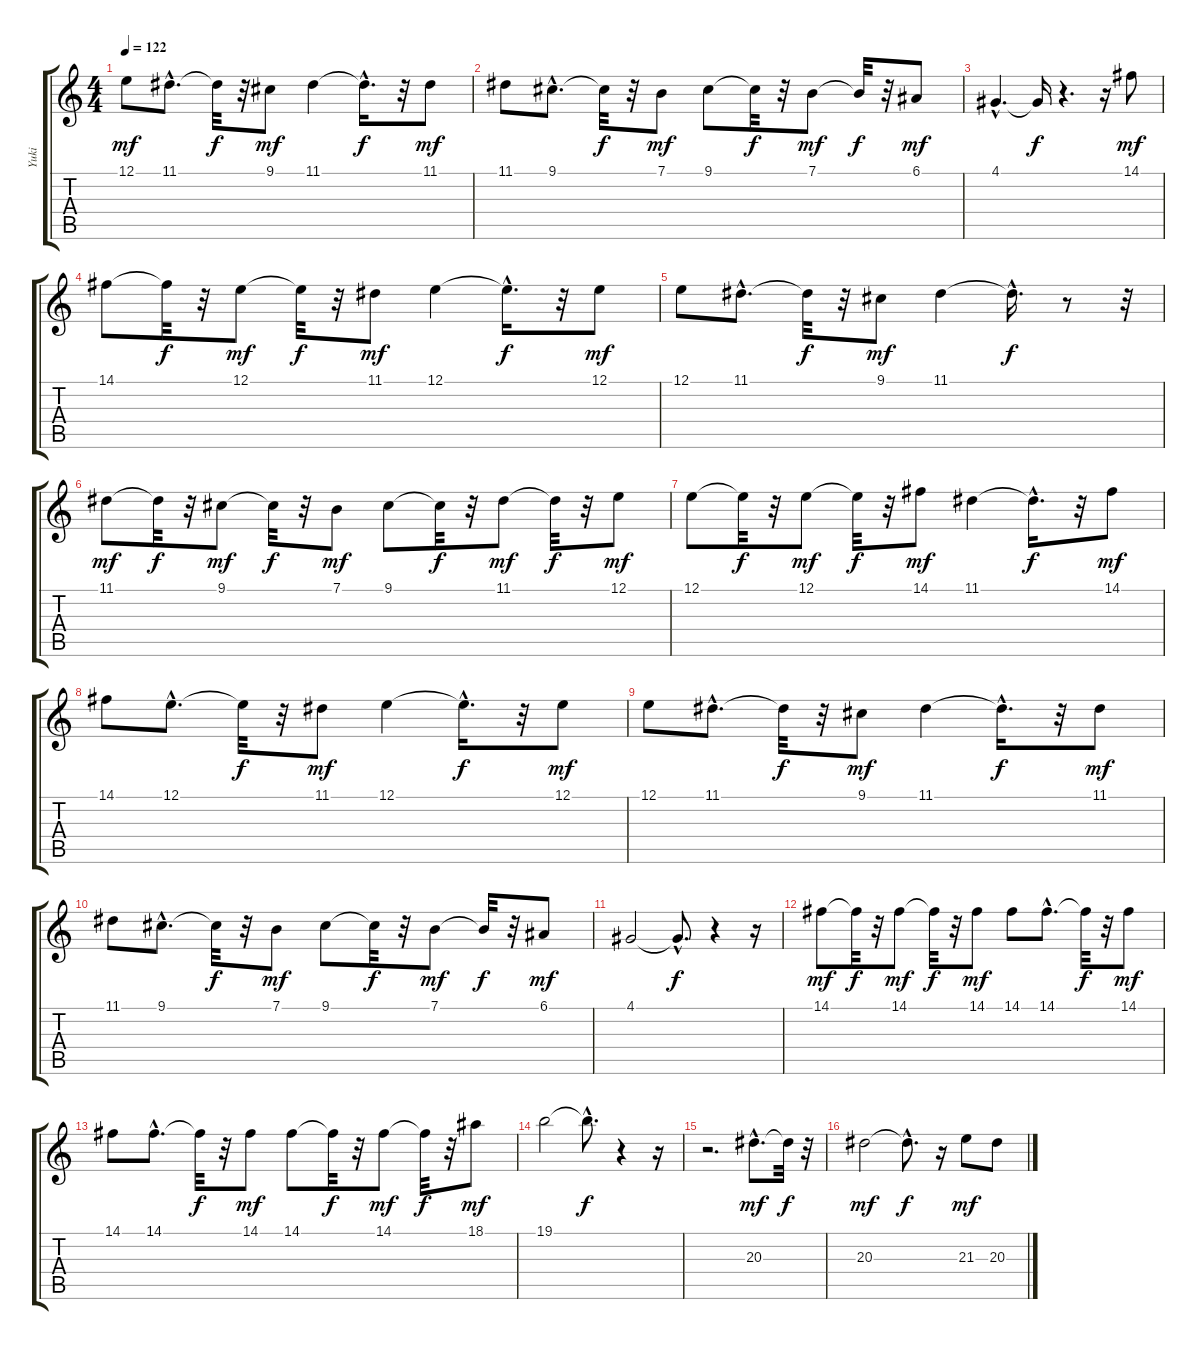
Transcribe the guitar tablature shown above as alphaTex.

\track ("Yuki" "Yuki") {instrument tenorsax}
\staff {score tabs}
\tuning (E4 B3 G3 D3 A2 E2) {hide}
\ts (4 4)
\tempo 122
\clef g2
\ks c
12.1.8{dy mf} 11.1{hac}.8{d} 11.1{t}.32{dy f} r.32 9.1.8{dy mf} 11.1.4 11.1{hac t}.16{d dy f} r.32 11.1.8{dy mf} |
11.1.8 9.1{hac}.8{d} 9.1{t}.32{dy f} r.32 7.1.8{dy mf} 9.1.8 9.1{t}.32{dy f} r.32 7.1.8{dy mf} 7.1{t}.32{dy f} r.32 6.1.8{dy mf} |
4.1{hac}.4{d} 4.1{t}.16{dy f} r.4{d} r.16 14.1.8{dy mf} |
14.1.8 14.1{t}.32{dy f} r.32 12.1.8{dy mf} 12.1{t}.32{dy f} r.32 11.1.8{dy mf} 12.1.4 12.1{hac t}.16{d dy f} r.32 12.1.8{dy mf} |
12.1.8 11.1{hac}.8{d} 11.1{t}.32{dy f} r.32 9.1.8{dy mf} 11.1.4 11.1{hac t}.16{d dy f} r.8 r.32 |
11.1.8{dy mf} 11.1{t}.32{dy f} r.32 9.1.8{dy mf} 9.1{t}.32{dy f} r.32 7.1.8{dy mf} 9.1.8 9.1{t}.32{dy f} r.32 11.1.8{dy mf} 11.1{t}.32{dy f} r.32 12.1.8{dy mf} |
12.1.8 12.1{t}.32{dy f} r.32 12.1.8{dy mf} 12.1{t}.32{dy f} r.32 14.1.8{dy mf} 11.1.4 11.1{hac t}.16{d dy f} r.32 14.1.8{dy mf} |
14.1.8 12.1{hac}.8{d} 12.1{t}.32{dy f} r.32 11.1.8{dy mf} 12.1.4 12.1{hac t}.16{d dy f} r.32 12.1.8{dy mf} |
12.1.8 11.1{hac}.8{d} 11.1{t}.32{dy f} r.32 9.1.8{dy mf} 11.1.4 11.1{hac t}.16{d dy f} r.32 11.1.8{dy mf} |
11.1.8 9.1{hac}.8{d} 9.1{t}.32{dy f} r.32 7.1.8{dy mf} 9.1.8 9.1{t}.32{dy f} r.32 7.1.8{dy mf} 7.1{t}.32{dy f} r.32 6.1.8{dy mf} |
4.1.2 4.1{hac t}.8{d dy f} r.4 r.16 |
14.1.8{dy mf} 14.1{t}.32{dy f} r.32 14.1.8{dy mf} 14.1{t}.32{dy f} r.32 14.1.8{dy mf} 14.1.8 14.1{hac}.8{d} 14.1{t}.32{dy f} r.32 14.1.8{dy mf} |
14.1.8 14.1{hac}.8{d} 14.1{t}.32{dy f} r.32 14.1.8{dy mf} 14.1.8 14.1{t}.32{dy f} r.32 14.1.8{dy mf} 14.1{t}.32{dy f} r.32 18.1.8{dy mf} |
19.1.2 19.1{hac t}.8{d dy f} r.4 r.16 |
r.2{d} 20.3{hac}.8{d dy mf} 20.3{t}.32{dy f} r.32 |
20.3.2{dy mf} 20.3{hac t}.8{d dy f} r.16 21.3.8{dy mf} 20.3.8
